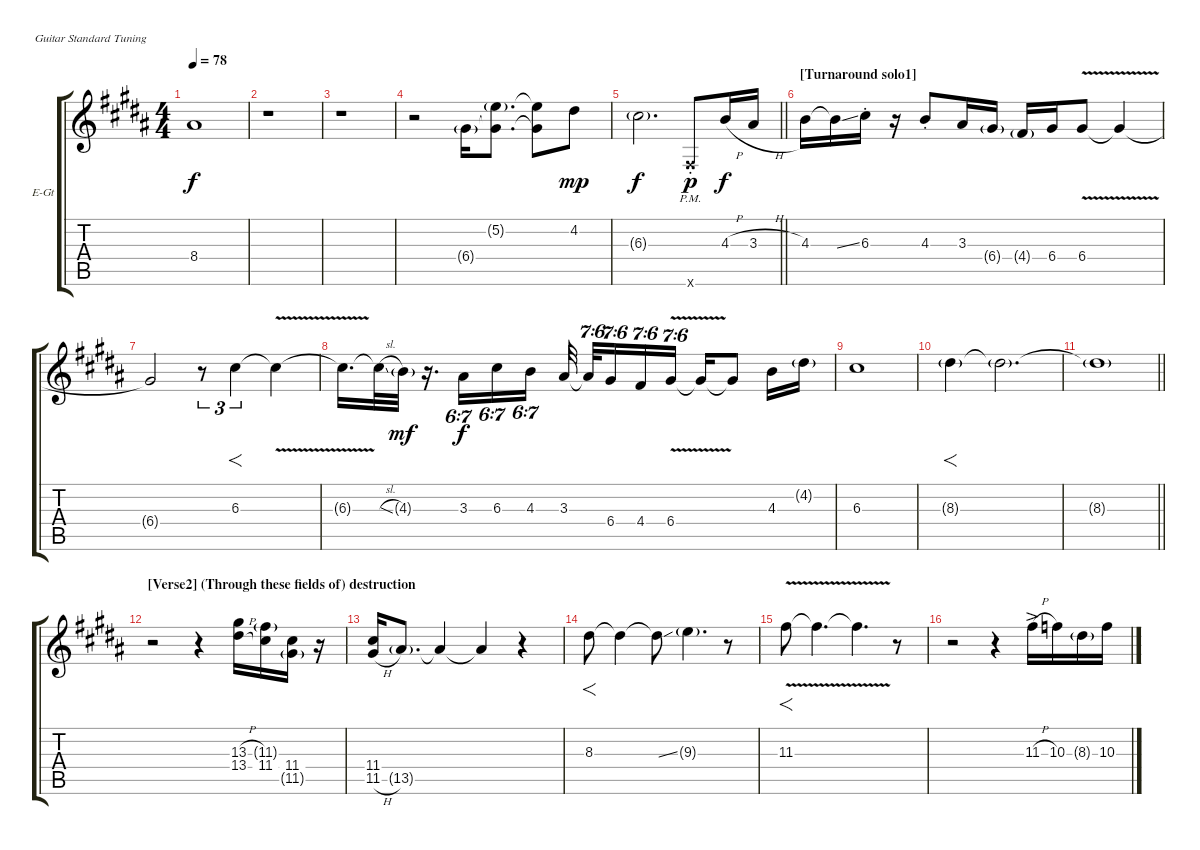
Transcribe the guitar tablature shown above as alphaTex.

\bracketExtendMode groupsimilarinstruments
\firstSystemTrackNameOrientation horizontal
\otherSystemsTrackNameOrientation horizontal
\track ("Guitar" "E-Gt") {instrument overdrivenguitar}
\staff {score tabs}
\tuning (E4 B3 G3 D3 A2 E2)
\ts (4 4)
\tempo 78
\clef g2
\ks g#minor
8.4{t}.1{dy f} |
r.1 |
r.1 |
r.2 6.4{g}.16 (5.2{g} 6.4{t}).8{d} (5.2{t} 6.4{t}).8 4.2.8{dy mp} |
\barLineRight lightlight
6.3{g}.2{d dy f} 2.6{pm st x}.8{dy p} 4.3{h}.16{dy f} 3.3{h}.16 |
\section ("" "[Turnaround solo1] ")
4.3.16 4.3{ss t}.16 6.3{st}.16 r.16 4.3{st}.8 3.3.16 6.4{g}.16 4.4{g}.16 6.4.16 6.4{v}.8 6.4{t}.4 |
6.4{t}.2 r.8{tu (3 2)} 6.3.4{f tu (3 2)} 6.3{v t}.4 |
6.3{t}.16{d} 6.3{sl t}.32 4.3{g}.32{dy mf} r.16{d} 3.3.16{tu (6 7) dy f} 6.3.16{tu (6 7)} 4.3.16{tu (6 7)} 3.3.32 3.3{t}.32{tu (7 6)} 6.4.16{tu (7 6)} 4.4.16{tu (7 6)} 6.4{v}.16{tu (7 6)} 6.4{t}.16 6.4{t}.8 4.3.16 4.2{g}.16 |
6.3.1 |
8.3{g}.4{f} 8.3{g t}.2{d} |
\barLineRight lightlight
8.3{g t}.1 |
\section ("" "[Verse2] (Through these fields of) destruction ")
r.2 r.4 (13.3{h} 13.4{h}).16 (11.4 11.3{g}).16 (11.4 11.5{g}).16 r.16 |
(11.4 11.5{h}).16 13.5{g}.8{d} 13.5{t}.4 13.5{t}.4 r.4 |
8.3.8{f} 8.3{t}.4 8.3{ss t}.8 9.3{g}.4{d} r.8 |
11.3{v}.8{f} 11.3{v t}.4{d} 11.3{t}.4{d} r.8 |
r.2 r.4 11.3{h ac}.16 10.3.16 8.3{g}.16 10.3.16
